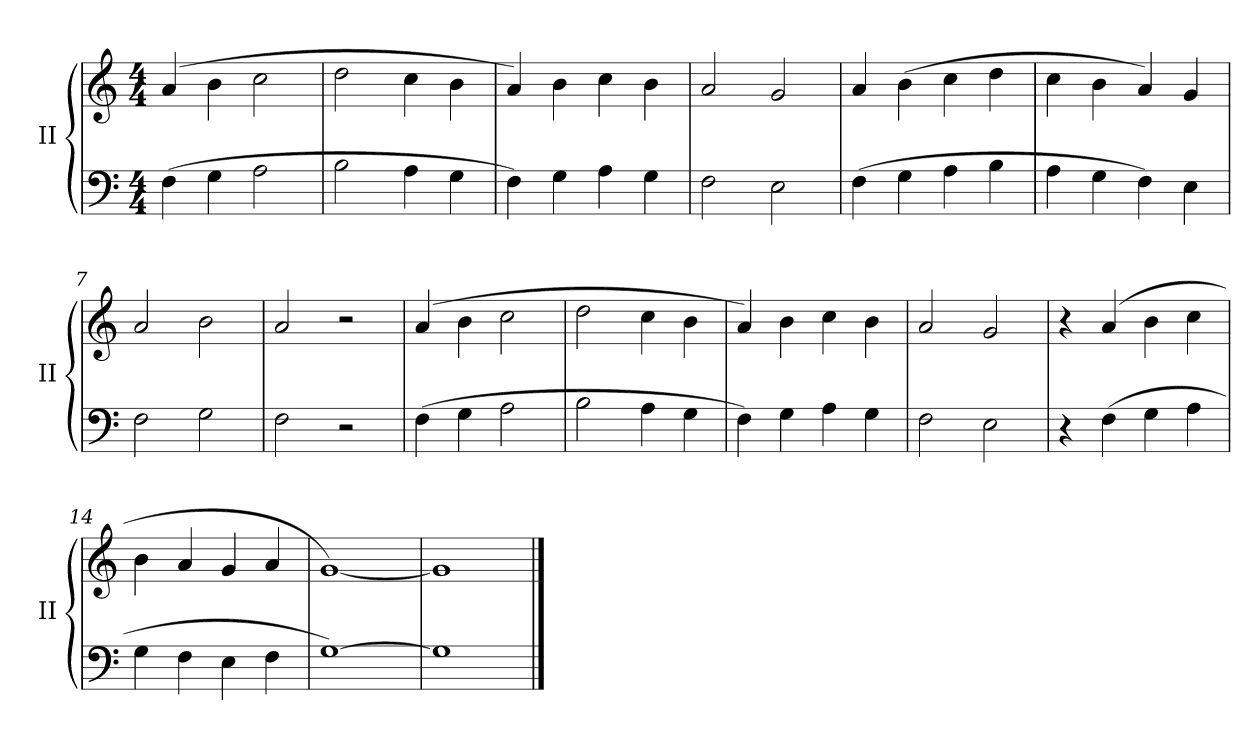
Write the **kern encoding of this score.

**kern	**kern
*part2	*part1
*staff2	*staff1
*I"II	*I"II
*I'II	*I'II
*clefF4	*clefG2
*k[]	*k[]
*M4/4	*M4/4
*MM140	*MM140
=1	=1
(4F\	(4a/
4G\	4b\
2A\	2cc\
=2	=2
2B\	2dd\
4A\	4cc\
4G\	4b\
=3	=3
4F\)	4a/)
4G\	4b\
4A\	4cc\
4G\	4b\
=4	=4
2F\	2a/
2E\	2g/
=5	=5
(4F\	4a/
4G\	(4b\
4A\	4cc\
4B\	4dd\
=6	=6
4A\	4cc\
4G\	4b\
4F\)	4a/)
4E\	4g/
=7	=7
2F\	2a/
2G\	2b\
=8	=8
2F\	2a/
2r	2r
!!LO:LB:g=z
=9	=9
(4F\	(4a/
4G\	4b\
2A\	2cc\
=10	=10
2B\	2dd\
4A\	4cc\
4G\	4b\
=11	=11
4F\)	4a/)
4G\	4b\
4A\	4cc\
4G\	4b\
=12	=12
2F\	2a/
2E\	2g/
=13	=13
4r	4r
(4F\	(4a/
4G\	4b\
4A\	4cc\
=14	=14
4G\	4b\
4F\	4a/
4E\	4g/
4F\	4a/
=15	=15
[1G)	[1g)
=16	=16
1G]	1g]
==	==
*-	*-
